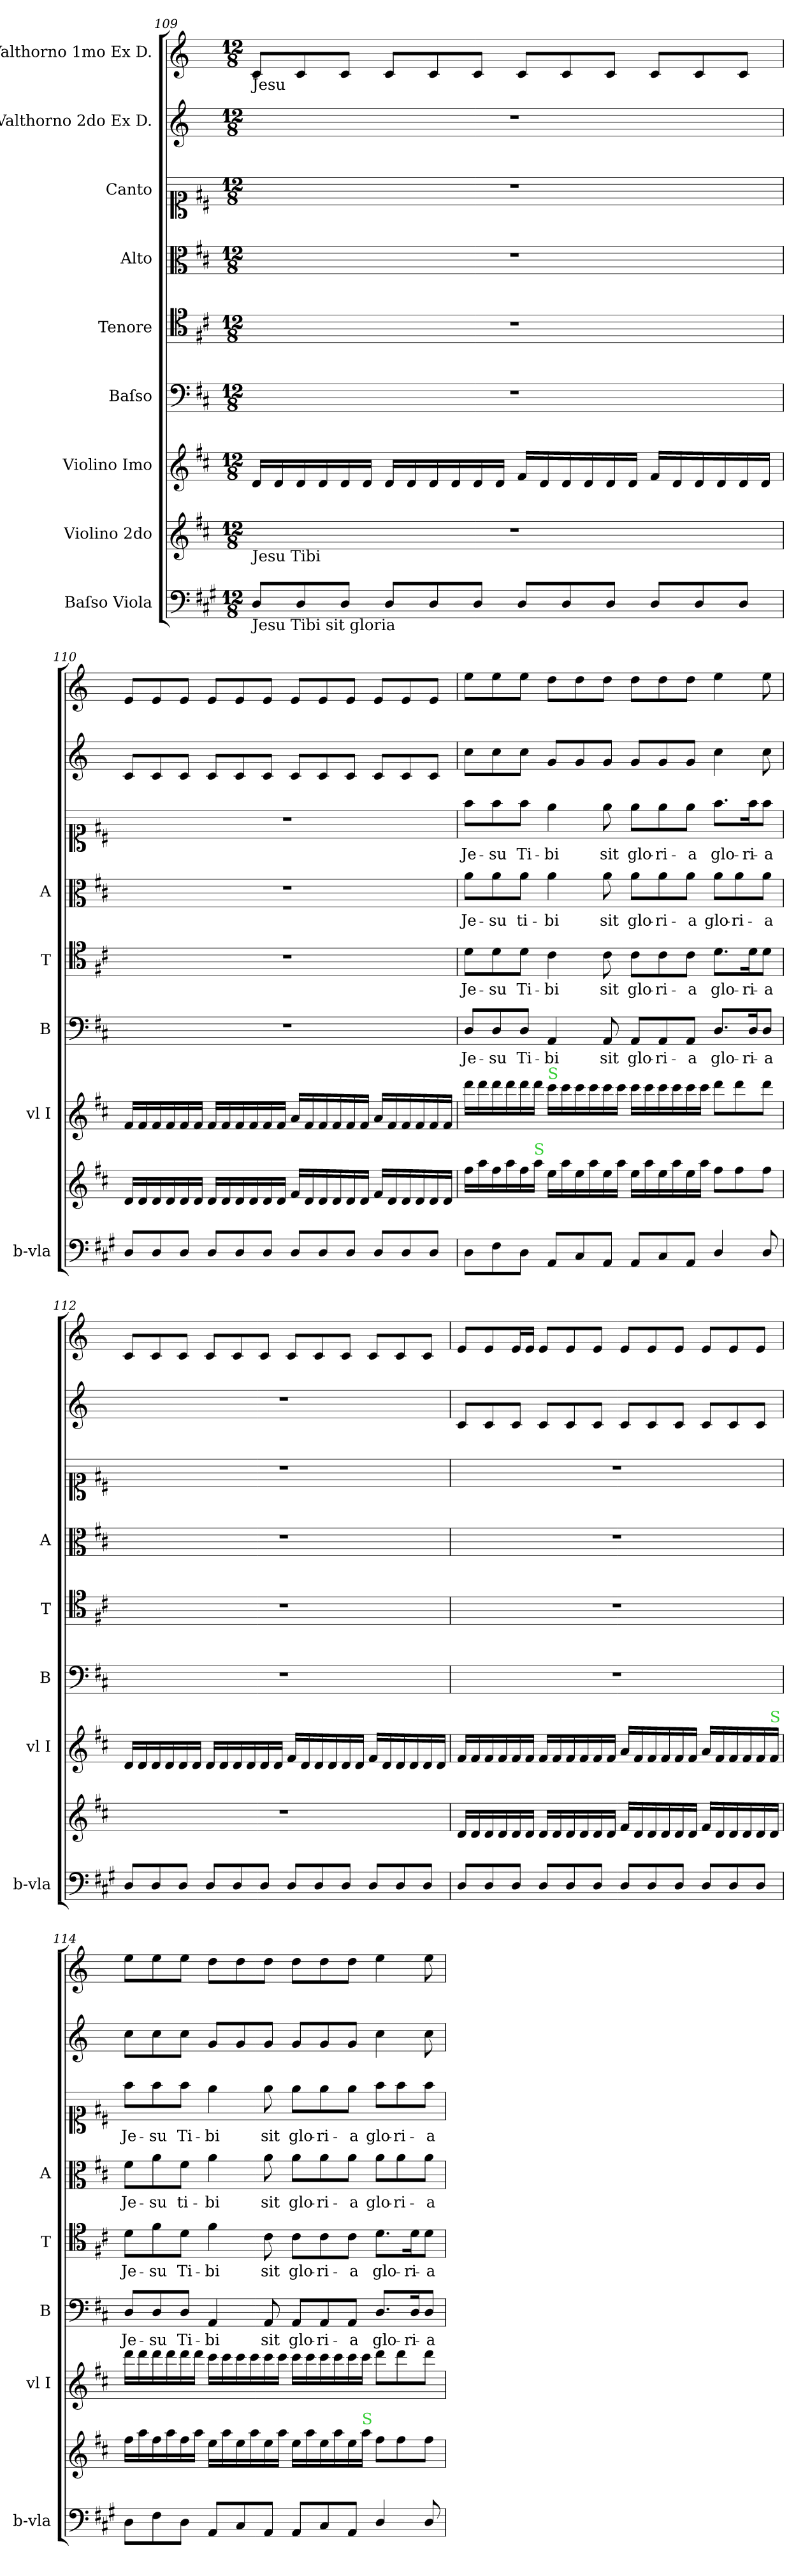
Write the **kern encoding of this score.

**kern	**kern	**kern	**kern	**text	**kern	**text	**kern	**text	**kern	**text	**kern	**kern
*part9	*part8	*part7	*part6	*part6	*part5	*part5	*part4	*part4	*part3	*part3	*part2	*part1
*staff9	*staff8	*staff7	*staff6	*staff6	*staff5	*staff5	*staff4	*staff4	*staff3	*staff3	*staff2	*staff1
*I"Baſso Viola	*I"Violino 2do	*I"Violino Imo	*I"Baſso	*	*I"Tenore	*	*I"Alto	*	*I"Canto	*	*I"Valthorno 2do Ex D.	*I"Valthorno 1mo Ex D.
*I'b-vla	*	*I'vl I	*I'B	*	*I'T	*	*I'A	*	*	*	*	*
*clefF4	*clefG2	*clefG2	*clefF4	*	*clefC4	*	*clefC3	*	*clefC1	*	*clefG2	*clefG2
*	*	*	*	*	*	*	*	*	*	*	*ITrd6c10	*ITrd6c10
*k[f#c#g#]	*k[f#c#]	*k[f#c#]	*k[f#c#]	*	*k[f#c#]	*	*k[f#c#]	*	*k[f#c#]	*	*k[f#c#]	*k[f#c#]
*	*D:	*D:	*D:	*	*D:	*	*D:	*	*D:	*	*D:	*D:
*M12/8	*M12/8	*M12/8	*M12/8	*	*M12/8	*	*M12/8	*	*M12/8	*	*M12/8	*M12/8
=109	=109	=109	=109	=109	=109	=109	=109	=109	=109	=109	=109	=109
!	!	!	!	!	!	!	!	!	!	!	!	!LO:TX:b:t=Jesu
!	!LO:TX:b:t=Jesu Tibi	!	!	!	!	!	!	!	!	!	!	!
!LO:TX:b:t=Jesu Tibi sit gloria	!	!	!	!	!	!	!	!	!	!	!	!
8D/L	1.r	16d/LL	1.r	.	1.r	.	1.r	.	1.r	.	1.r	8D/L
.	.	16d/	.	.	.	.	.	.	.	.	.	.
8D/	.	16d/	.	.	.	.	.	.	.	.	.	8D/
.	.	16d/	.	.	.	.	.	.	.	.	.	.
8D/J	.	16d/	.	.	.	.	.	.	.	.	.	8D/J
.	.	16d/JJ	.	.	.	.	.	.	.	.	.	.
8D/L	.	16d/LL	.	.	.	.	.	.	.	.	.	8D/L
.	.	16d/	.	.	.	.	.	.	.	.	.	.
8D/	.	16d/	.	.	.	.	.	.	.	.	.	8D/
.	.	16d/	.	.	.	.	.	.	.	.	.	.
8D/J	.	16d/	.	.	.	.	.	.	.	.	.	8D/J
.	.	16d/JJ	.	.	.	.	.	.	.	.	.	.
8D/L	.	16f#/LL	.	.	.	.	.	.	.	.	.	8D/L
.	.	16d/	.	.	.	.	.	.	.	.	.	.
8D/	.	16d/	.	.	.	.	.	.	.	.	.	8D/
.	.	16d/	.	.	.	.	.	.	.	.	.	.
8D/J	.	16d/	.	.	.	.	.	.	.	.	.	8D/J
.	.	16d/JJ	.	.	.	.	.	.	.	.	.	.
8D/L	.	16f#/LL	.	.	.	.	.	.	.	.	.	8D/L
.	.	16d/	.	.	.	.	.	.	.	.	.	.
8D/	.	16d/	.	.	.	.	.	.	.	.	.	8D/
.	.	16d/	.	.	.	.	.	.	.	.	.	.
8D/J	.	16d/	.	.	.	.	.	.	.	.	.	8D/J
.	.	16d/JJ	.	.	.	.	.	.	.	.	.	.
=110	=110	=110	=110	=110	=110	=110	=110	=110	=110	=110	=110	=110
8D/L	16d/LL	16f#/LL	1.r	.	1.r	.	1.r	.	1.r	.	8D/L	8F#/L
.	16d/	16f#/	.	.	.	.	.	.	.	.	.	.
8D/	16d/	16f#/	.	.	.	.	.	.	.	.	8D/	8F#/
.	16d/	16f#/	.	.	.	.	.	.	.	.	.	.
8D/J	16d/	16f#/	.	.	.	.	.	.	.	.	8D/J	8F#/J
.	16d/JJ	16f#/JJ	.	.	.	.	.	.	.	.	.	.
8D/L	16d/LL	16f#/LL	.	.	.	.	.	.	.	.	8D/L	8F#/L
.	16d/	16f#/	.	.	.	.	.	.	.	.	.	.
8D/	16d/	16f#/	.	.	.	.	.	.	.	.	8D/	8F#/
.	16d/	16f#/	.	.	.	.	.	.	.	.	.	.
8D/J	16d/	16f#/	.	.	.	.	.	.	.	.	8D/J	8F#/J
.	16d/JJ	16f#/JJ	.	.	.	.	.	.	.	.	.	.
8D/L	16f#/LL	16a/LL	.	.	.	.	.	.	.	.	8D/L	8F#/L
.	16d/	16f#/	.	.	.	.	.	.	.	.	.	.
8D/	16d/	16f#/	.	.	.	.	.	.	.	.	8D/	8F#/
.	16d/	16f#/	.	.	.	.	.	.	.	.	.	.
8D/J	16d/	16f#/	.	.	.	.	.	.	.	.	8D/J	8F#/J
.	16d/JJ	16f#/JJ	.	.	.	.	.	.	.	.	.	.
8D/L	16f#/LL	16a/LL	.	.	.	.	.	.	.	.	8D/L	8F#/L
.	16d/	16f#/	.	.	.	.	.	.	.	.	.	.
8D/	16d/	16f#/	.	.	.	.	.	.	.	.	8D/	8F#/
.	16d/	16f#/	.	.	.	.	.	.	.	.	.	.
8D/J	16d/	16f#/	.	.	.	.	.	.	.	.	8D/J	8F#/J
.	16d/JJ	16f#/JJ	.	.	.	.	.	.	.	.	.	.
=111	=111	=111	=111	=111	=111	=111	=111	=111	=111	=111	=111	=111
8D\L	16ff#\LL	16ddd\LL	8D/L	Je-	8d\L	Je-	8a\L	Je-	8ff#\L	Je-	8d\L	8f#\L
.	16aa\	16ddd\	.	.	.	.	.	.	.	.	.	.
8F#\	16ff#\	16ddd\	8D/	-su	8d\	-su	8a\	-su	8ff#\	-su	8d\	8f#\
.	16aa\	16ddd\	.	.	.	.	.	.	.	.	.	.
8D\J	16ff#\	16ddd\	8D/J	Ti-	8d\J	Ti-	8a\J	ti-	8ff#\J	Ti-	8d\J	8f#\J
!	!LO:TX:a:color=limegreen:t=S	!	!	!	!	!	!	!	!	!	!	!
.	16aa\JJ	16ddd\JJ	.	.	.	.	.	.	.	.	.	.
!	!	!LO:TX:a:color=limegreen:t=S	!	!	!	!	!	!	!	!	!	!
8AA/L	16ee\LL	16ccc#\LL	4AA/	-bi	4c#\	-bi	4a\	-bi	4ee\	-bi	8A/L	8e\L
.	16aa\	16ccc#\	.	.	.	.	.	.	.	.	.	.
8C#/	16ee\	16ccc#\	.	.	.	.	.	.	.	.	8A/	8e\
.	16aa\	16ccc#\	.	.	.	.	.	.	.	.	.	.
8AA/J	16ee\	16ccc#\	8AA/	sit	8c#\	sit	8a\	sit	8ee\	sit	8A/J	8e\J
.	16aa\JJ	16ccc#\JJ	.	.	.	.	.	.	.	.	.	.
8AA/L	16ee\LL	16ccc#\LL	8AA/L	glo-	8c#\L	glo-	8a\L	glo-	8ee\L	glo-	8A/L	8e\L
.	16aa\	16ccc#\	.	.	.	.	.	.	.	.	.	.
8C#/	16ee\	16ccc#\	8AA/	-ri-	8c#\	-ri-	8a\	-ri-	8ee\	-ri-	8A/	8e\
.	16aa\	16ccc#\	.	.	.	.	.	.	.	.	.	.
8AA/J	16ee\	16ccc#\	8AA/J	-a	8c#\J	-a	8a\J	-a	8ee\J	-a	8A/J	8e\J
.	16aa\JJ	16ccc#\JJ	.	.	.	.	.	.	.	.	.	.
4D/	8ff#\L	8ddd\L	8.D/L	glo-	8.d\L	glo-	8a\L	glo-	8.ff#\L	glo-	4d\	4f#\
.	8ff#\	8ddd\	.	.	.	.	8a\	-ri-	.	.	.	.
.	.	.	16D/K	-ri-	16d\K	-ri-	.	.	16ff#\K	-ri-	.	.
8D/	8ff#\J	8ddd\J	8D/J	-a	8d\J	-a	8a\J	-a	8ff#\J	-a	8d\	8f#\
=112	=112	=112	=112	=112	=112	=112	=112	=112	=112	=112	=112	=112
8D/L	1.r	16d/LL	1.r	.	1.r	.	1.r	.	1.r	.	1.r	8D/L
.	.	16d/	.	.	.	.	.	.	.	.	.	.
8D/	.	16d/	.	.	.	.	.	.	.	.	.	8D/
.	.	16d/	.	.	.	.	.	.	.	.	.	.
8D/J	.	16d/	.	.	.	.	.	.	.	.	.	8D/J
.	.	16d/JJ	.	.	.	.	.	.	.	.	.	.
8D/L	.	16d/LL	.	.	.	.	.	.	.	.	.	8D/L
.	.	16d/	.	.	.	.	.	.	.	.	.	.
8D/	.	16d/	.	.	.	.	.	.	.	.	.	8D/
.	.	16d/	.	.	.	.	.	.	.	.	.	.
8D/J	.	16d/	.	.	.	.	.	.	.	.	.	8D/J
.	.	16d/JJ	.	.	.	.	.	.	.	.	.	.
8D/L	.	16f#/LL	.	.	.	.	.	.	.	.	.	8D/L
.	.	16d/	.	.	.	.	.	.	.	.	.	.
8D/	.	16d/	.	.	.	.	.	.	.	.	.	8D/
.	.	16d/	.	.	.	.	.	.	.	.	.	.
8D/J	.	16d/	.	.	.	.	.	.	.	.	.	8D/J
.	.	16d/JJ	.	.	.	.	.	.	.	.	.	.
8D/L	.	16f#/LL	.	.	.	.	.	.	.	.	.	8D/L
.	.	16d/	.	.	.	.	.	.	.	.	.	.
8D/	.	16d/	.	.	.	.	.	.	.	.	.	8D/
.	.	16d/	.	.	.	.	.	.	.	.	.	.
8D/J	.	16d/	.	.	.	.	.	.	.	.	.	8D/J
.	.	16d/JJ	.	.	.	.	.	.	.	.	.	.
=113	=113	=113	=113	=113	=113	=113	=113	=113	=113	=113	=113	=113
8D/L	16d/LL	16f#/LL	1.r	.	1.r	.	1.r	.	1.r	.	8D/L	8F#/L
.	16d/	16f#/	.	.	.	.	.	.	.	.	.	.
8D/	16d/	16f#/	.	.	.	.	.	.	.	.	8D/	8F#/
.	16d/	16f#/	.	.	.	.	.	.	.	.	.	.
8D/J	16d/	16f#/	.	.	.	.	.	.	.	.	8D/J	16F#/L
.	16d/JJ	16f#/JJ	.	.	.	.	.	.	.	.	.	16F#/JJ
8D/L	16d/LL	16f#/LL	.	.	.	.	.	.	.	.	8D/L	8F#/L
.	16d/	16f#/	.	.	.	.	.	.	.	.	.	.
8D/	16d/	16f#/	.	.	.	.	.	.	.	.	8D/	8F#/
.	16d/	16f#/	.	.	.	.	.	.	.	.	.	.
8D/J	16d/	16f#/	.	.	.	.	.	.	.	.	8D/J	8F#/J
.	16d/JJ	16f#/JJ	.	.	.	.	.	.	.	.	.	.
8D/L	16f#/LL	16a/LL	.	.	.	.	.	.	.	.	8D/L	8F#/L
.	16d/	16f#/	.	.	.	.	.	.	.	.	.	.
8D/	16d/	16f#/	.	.	.	.	.	.	.	.	8D/	8F#/
.	16d/	16f#/	.	.	.	.	.	.	.	.	.	.
8D/J	16d/	16f#/	.	.	.	.	.	.	.	.	8D/J	8F#/J
.	16d/JJ	16f#/JJ	.	.	.	.	.	.	.	.	.	.
8D/L	16f#/LL	16a/LL	.	.	.	.	.	.	.	.	8D/L	8F#/L
.	16d/	16f#/	.	.	.	.	.	.	.	.	.	.
8D/	16d/	16f#/	.	.	.	.	.	.	.	.	8D/	8F#/
.	16d/	16f#/	.	.	.	.	.	.	.	.	.	.
8D/J	16d/	16f#/	.	.	.	.	.	.	.	.	8D/J	8F#/J
!	!	!LO:TX:a:color=limegreen:t=S	!	!	!	!	!	!	!	!	!	!
.	16d/JJ	16f#/JJ	.	.	.	.	.	.	.	.	.	.
=114	=114	=114	=114	=114	=114	=114	=114	=114	=114	=114	=114	=114
8D\L	16ff#\LL	16ddd\LL	8D/L	Je-	8d\L	Je-	8f#\L	Je-	8ff#\L	Je-	8d\L	8f#\L
.	16aa\	16ddd\	.	.	.	.	.	.	.	.	.	.
8F#\	16ff#\	16ddd\	8D/	-su	8f#\	-su	8a\	-su	8ff#\	-su	8d\	8f#\
.	16aa\	16ddd\	.	.	.	.	.	.	.	.	.	.
8D\J	16ff#\	16ddd\	8D/J	Ti-	8d\J	Ti-	8f#\J	ti-	8ff#\J	Ti-	8d\J	8f#\J
.	16aa\JJ	16ddd\JJ	.	.	.	.	.	.	.	.	.	.
8AA/L	16ee\LL	16ccc#\LL	4AA/	-bi	4f#\	-bi	4a\	-bi	4ee\	-bi	8A/L	8e\L
.	16aa\	16ccc#\	.	.	.	.	.	.	.	.	.	.
8C#/	16ee\	16ccc#\	.	.	.	.	.	.	.	.	8A/	8e\
.	16aa\	16ccc#\	.	.	.	.	.	.	.	.	.	.
8AA/J	16ee\	16ccc#\	8AA/	sit	8c#\	sit	8a\	sit	8ee\	sit	8A/J	8e\J
.	16aa\JJ	16ccc#\JJ	.	.	.	.	.	.	.	.	.	.
8AA/L	16ee\LL	16ccc#\LL	8AA/L	glo-	8c#\L	glo-	8a\L	glo-	8ee\L	glo-	8A/L	8e\L
.	16aa\	16ccc#\	.	.	.	.	.	.	.	.	.	.
8C#/	16ee\	16ccc#\	8AA/	-ri-	8c#\	-ri-	8a\	-ri-	8ee\	-ri-	8A/	8e\
.	16aa\	16ccc#\	.	.	.	.	.	.	.	.	.	.
8AA/J	16ee\	16ccc#\	8AA/J	-a	8c#\J	-a	8a\J	-a	8ee\J	-a	8A/J	8e\J
!	!LO:TX:a:color=limegreen:t=S	!	!	!	!	!	!	!	!	!	!	!
.	16aa\JJ	16ccc#\JJ	.	.	.	.	.	.	.	.	.	.
4D/	8ff#\L	8ddd\L	8.D/L	glo-	8.d\L	glo-	8a\L	glo-	8ff#\L	glo-	4d\	4f#\
.	8ff#\	8ddd\	.	.	.	.	8a\	-ri-	8ff#\	-ri-	.	.
.	.	.	16D/K	-ri-	16d\K	-ri-	.	.	.	.	.	.
8D/	8ff#\J	8ddd\J	8D/J	-a	8d\J	-a	8a\J	-a	8ff#\J	-a	8d\	8f#\
=	=	=	=	=	=	=	=	=	=	=	=	=
*-	*-	*-	*-	*-	*-	*-	*-	*-	*-	*-	*-	*-
